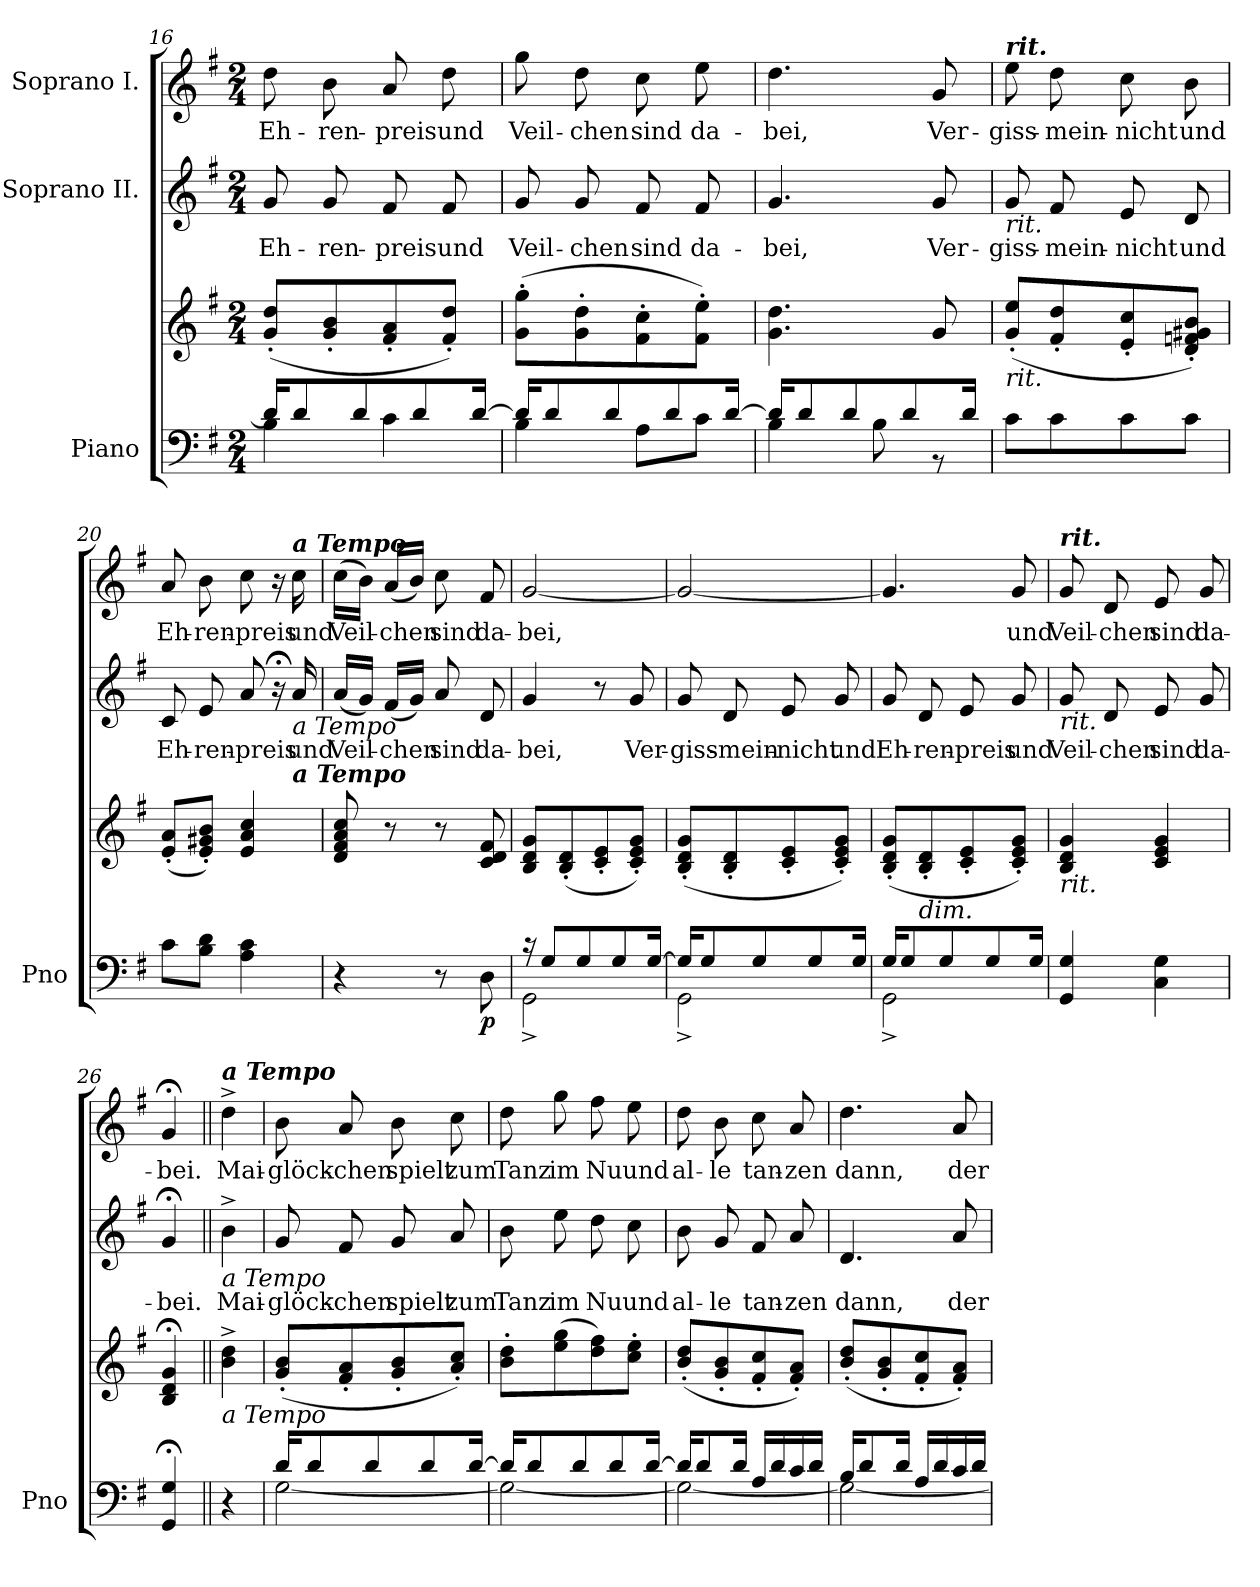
**kern	**kern	**dynam	**kern	**text	**kern	**text
*part3	*part3	*part3	*part2	*part2	*part1	*part1
*staff4	*staff3	*staff3/4	*staff2	*staff2	*staff1	*staff1
*I"Piano	*	*	*I"Soprano II.	*	*I"Soprano I.	*
*I'Pno	*	*	*	*	*	*
!!LO:LB:g=z
*clefF4	*clefG2	*	*clefG2	*	*clefG2	*
*k[f#]	*k[f#]	*	*k[f#]	*	*k[f#]	*
*M2/4	*M2/4	*	*M2/4	*	*M2/4	*
=16	=16	=16	=16	=16	=16	=16
*^	*	*	*	*	*	*
!	!	!	!	!	!LO:LY:b	!	!LO:LY:b
16d/KL]	4B\	(8g/' 8dd/'L	.	8g/	Eh-	8dd\	Eh-
8d/	.	.	.	.	.	.	.
!	!	!	!	!	!LO:LY:b	!	!LO:LY:b
.	.	8g/' 8b/'	.	8g/	-ren-	8b\	-ren-
8d/	.	.	.	.	.	.	.
!	!	!	!	!	!LO:LY:b	!	!LO:LY:b
.	4c\	8f#/' 8a/'	.	8f#/	-preis	8a/	-preis
8d/	.	.	.	.	.	.	.
!	!	!	!	!	!LO:LY:b	!	!LO:LY:b
.	.	8f#/' 8dd/'J)	.	8f#/	und	8dd\	und
[16d/Jk	.	.	.	.	.	.	.
=17	=17	=17	=17	=17	=17	=17	=17
!	!	!	!	!	!LO:LY:b	!	!LO:LY:b
16d/KL]	4B\	(8g\' 8gg\'L	.	8g/	Veil-	8gg\	Veil-
8d/	.	.	.	.	.	.	.
!	!	!	!	!	!LO:LY:b	!	!LO:LY:b
.	.	8g\' 8dd\'	.	8g/	-chen	8dd\	-chen
8d/	.	.	.	.	.	.	.
!	!	!	!	!	!LO:LY:b	!	!LO:LY:b
.	8A\L	8f#\' 8cc\'	.	8f#/	sind	8cc\	sind
8d/	.	.	.	.	.	.	.
!	!	!	!	!	!LO:LY:b	!	!LO:LY:b
.	8c\J	8f#\' 8ee\'J)	.	8f#/	da-	8ee\	da-
[16d/Jk	.	.	.	.	.	.	.
=18	=18	=18	=18	=18	=18	=18	=18
!	!	!	!	!	!LO:LY:b	!	!LO:LY:b
16d/KL]	4B\	4.g\ 4.dd\	.	4.g/	-bei,	4.dd\	-bei,
8d/	.	.	.	.	.	.	.
8d/	.	.	.	.	.	.	.
.	8B\	.	.	.	.	.	.
8d/	.	.	.	.	.	.	.
!	!	!	!	!	!LO:LY:b	!	!LO:LY:b
.	8r	8g/	.	8g/	Ver-	8g/	Ver-
16d/Jk	.	.	.	.	.	.	.
*v	*v	*	*	*	*	*	*
=19	=19	=19	=19	=19	=19	=19
!	!	!	!	!	!LO:TX:a:Bi:t=rit.	!
!	!	!	!LO:TX:b:i:t=rit.	!	!	!
!	!LO:TX:b:i:t=rit.	!	!	!	!	!
!	!	!	!	!LO:LY:b	!	!LO:LY:b
8c\L	(8g/' 8ee/'L	.	8g/	-giss-	8ee\	-giss-
!	!	!	!	!LO:LY:b	!	!LO:LY:b
8c\	8f#/' 8dd/'	.	8f#/	-mein-	8dd\	-mein-
!	!	!	!	!LO:LY:b	!	!LO:LY:b
8c\	8e/' 8cc/'	.	8e/	-nicht	8cc\	-nicht
!	!	!	!	!LO:LY:b	!	!LO:LY:b
8c\J	8d/' 8fn/' 8g#X/' 8b/'J)	.	8d/	und	8b\	und
!!LO:LB:g=z
=20	=20	=20	=20	=20	=20	=20
*	*^	*	*	*	*	*
!	!	!	!	!	!LO:LY:b	!	!LO:LY:b
8c\L	(8e/' 8a/'L	4ryy	.	8c/	Eh-	8a/	Eh-
!	!	!	!	!	!LO:LY:b	!	!LO:LY:b
8B\ 8d\J	8e/' 8g#X/' 8b/'J)	.	.	8e/	-ren-	8b\	-ren-
!	!	!	!	!	!LO:LY:b	!	!LO:LY:b
4A\ 4c\	4e/ 4a/ 4cc/	8ryy	.	8a/	-preis	8cc\	-preis
.	.	16ryy	.	16r;<	.	16r	.
!	!	!	!	!	!	!LO:TX:a:Bi:t=a Tempo	!
!	!	!	!	!LO:TX:b:i:t=a Tempo	!	!	!
!	!	!LO:TX:a:Bi:t=a Tempo	!	!	!	!	!
!	!	!	!	!	!LO:LY:b	!	!LO:LY:b
.	.	16ryy	.	16a/	und	16cc\	und
=21	=21	=21	=21	=21	=21	=21	=21
!	!	!	!	!	!LO:LY:b	!	!LO:LY:b
*	*v	*v	*	*	*	*	*
4r	8d/ 8f#/ 8a/ 8cc/	.	(16a/LL	Veil-	(16cc\LL	Veil-
.	.	.	16g/JJ)	.	16b\JJ)	.
!	!	!	!	!LO:LY:b	!	!LO:LY:b
.	8r	.	(16f#/LL	-chen	(16a/LL	-chen
.	.	.	16g/JJ)	.	16b/JJ)	.
!	!	!	!	!LO:LY:b	!	!LO:LY:b
8r	8r	.	8a/	sind	8cc\	sind
!	!	!LO:DY:b=2	!	!LO:LY:b	!	!LO:LY:b
8D\	8c/ 8d/ 8f#/	p	8d/	da-	8f#/	da-
=22	=22	=22	=22	=22	=22	=22
*^	*	*	*	*	*	*
!	!	!	!	!	!LO:LY:b	!	!LO:LY:b
16r	2GG^\	8B/ 8d/ 8g/L	.	4g/	bei,	[2g/	-bei,
8G/L	.	.	.	.	.	.	.
.	.	(8B/' 8d/'	.	.	.	.	.
8G/	.	.	.	.	.	.	.
.	.	8c/' 8e/'	.	8r	.	.	.
8G/	.	.	.	.	.	.	.
!	!	!	!	!	!LO:LY:b	!	!
.	.	8c/' 8e/' 8g/'J)	.	8g/	Ver-	.	.
[16G/Jk	.	.	.	.	.	.	.
!!LO:LB:g=z
=23	=23	=23	=23	=23	=23	=23	=23
!	!	!	!	!	!LO:LY:b	!	!
16G/KL]	2GG^\	(8B/' 8d/' 8g/'L	.	8g/	-giss-	2g/_	.
8G/	.	.	.	.	.	.	.
!	!	!	!	!	!LO:LY:b	!	!
.	.	8B/' 8d/'	.	8d/	-mein-	.	.
8G/	.	.	.	.	.	.	.
!	!	!	!	!	!LO:LY:b	!	!
.	.	8c/' 8e/'	.	8e/	-nicht	.	.
8G/	.	.	.	.	.	.	.
!	!	!	!	!	!LO:LY:b	!	!
.	.	8c/' 8e/' 8g/'J)	.	8g/	und	.	.
16G/Jk	.	.	.	.	.	.	.
=24	=24	=24	=24	=24	=24	=24	=24
!	!	!	!	!	!LO:LY:b	!	!
16G/KL	2GG^\	(8B/' 8d/' 8g/'L	.	8g/	Eh-	4.g/]	.
8G/	.	.	.	.	.	.	.
!	!	!LO:TX:b:i:t=dim.	!	!	!	!	!
!	!	!	!	!	!LO:LY:b	!	!
.	.	8B/' 8d/'	.	8d/	-ren-	.	.
8G/	.	.	.	.	.	.	.
!	!	!	!	!	!LO:LY:b	!	!
.	.	8c/' 8e/'	.	8e/	-preis	.	.
8G/	.	.	.	.	.	.	.
!	!	!	!	!	!LO:LY:b	!	!LO:LY:b
.	.	8c/' 8e/' 8g/'J)	.	8g/	und	8g/	und
16G/Jk	.	.	.	.	.	.	.
*v	*v	*	*	*	*	*	*
=25	=25	=25	=25	=25	=25	=25
!	!	!	!	!	!LO:TX:a:Bi:t=rit.	!
!	!	!	!LO:TX:b:i:t=rit.	!	!	!
!	!LO:TX:b:i:t=rit.	!	!	!	!	!
!	!	!	!	!LO:LY:b	!	!LO:LY:b
4GG/ 4G/	4B/ 4d/ 4g/	.	8g/	Veil-	8g/	Veil-
!	!	!	!	!LO:LY:b	!	!LO:LY:b
.	.	.	8d/	-chen	8d/	-chen
!	!	!	!	!LO:LY:b	!	!LO:LY:b
4C\ 4G\	4c/ 4e/ 4g/	.	8e/	sind	8e/	sind
!	!	!	!	!LO:LY:b	!	!LO:LY:b
.	.	.	8g/	da-	8g/	da-
=26	=26	=26	=26	=26	=26	=26
!	!	!	!	!LO:LY:b	!	!LO:LY:b
4GG/; 4G/;	4B/;< 4d/;< 4g/;<	.	4g;</	-bei.	4g;</	-bei.
!!LO:PB:g=z
=27||	=27||	=27||	=27||	=27||	=27||	=27||
!	!	!	!	!	!LO:TX:a:Bi:t=a Tempo	!
!	!	!	!LO:TX:b:i:t=a Tempo	!	!	!
!	!LO:TX:b:i:t=a Tempo	!	!	!	!	!
!	!	!	!	!LO:LY:b	!	!LO:LY:b
4r	4b\^ 4dd\^	.	4b^\	Mai-	4dd^\	Mai-
=28	=28	=28	=28	=28	=28	=28
*^	*	*	*	*	*	*
!	!	!	!	!	!LO:LY:b	!	!LO:LY:b
16d/KL	[2G\	(8g/' 8b/'L	.	8g/	-glöck-	8b\	-glöck-
8d/	.	.	.	.	.	.	.
!	!	!	!	!	!LO:LY:b	!	!LO:LY:b
.	.	8f#/' 8a/'	.	8f#/	-chen	8a/	-chen
8d/	.	.	.	.	.	.	.
!	!	!	!	!	!LO:LY:b	!	!LO:LY:b
.	.	8g/' 8b/'	.	8g/	spielt	8b\	spielt
8d/	.	.	.	.	.	.	.
!	!	!	!	!	!LO:LY:b	!	!LO:LY:b
.	.	8a/' 8cc/'J)	.	8a/	zum	8cc\	zum
[16d/Jk	.	.	.	.	.	.	.
=29	=29	=29	=29	=29	=29	=29	=29
!	!	!	!	!	!LO:LY:b	!	!LO:LY:b
16d/KL]	2G\_	8b\' 8dd\'L	.	8b\	Tanz	8dd\	Tanz
8d/	.	.	.	.	.	.	.
!	!	!	!	!	!LO:LY:b	!	!LO:LY:b
.	.	(8ee\ 8gg\	.	8ee\	im	8gg\	im
8d/	.	.	.	.	.	.	.
!	!	!	!	!	!LO:LY:b	!	!LO:LY:b
.	.	8dd\ 8ff#\)	.	8dd\	Nu	8ff#\	Nu
8d/	.	.	.	.	.	.	.
!	!	!	!	!	!LO:LY:b	!	!LO:LY:b
.	.	8cc\' 8ee\'J	.	8cc\	und	8ee\	und
[16d/Jk	.	.	.	.	.	.	.
=30	=30	=30	=30	=30	=30	=30	=30
!	!	!	!	!	!LO:LY:b	!	!LO:LY:b
16d/KL]	2G\_	(8b/' 8dd/'L	.	8b\	al-	8dd\	al-
8d/	.	.	.	.	.	.	.
!	!	!	!	!	!LO:LY:b	!	!LO:LY:b
.	.	8g/' 8b/'	.	8g/	-le	8b\	-le
16d/Jk	.	.	.	.	.	.	.
!	!	!	!	!	!LO:LY:b	!	!LO:LY:b
16A/LL	.	8f#/' 8cc/'	.	8f#/	tan-	8cc\	tan-
16d/	.	.	.	.	.	.	.
!	!	!	!	!	!LO:LY:b	!	!LO:LY:b
16c/	.	8f#/' 8a/'J)	.	8a/	-zen	8a/	-zen
16d/JJ	.	.	.	.	.	.	.
!!LO:LB:g=z
=31	=31	=31	=31	=31	=31	=31	=31
!	!	!	!	!	!LO:LY:b	!	!LO:LY:b
16B/KL	2G\_	(8b/' 8dd/'L	.	4.d/	dann,	4.dd\	dann,
8d/	.	.	.	.	.	.	.
.	.	8g/' 8b/'	.	.	.	.	.
16d/Jk	.	.	.	.	.	.	.
16A/LL	.	8f#/' 8cc/'	.	.	.	.	.
16d/	.	.	.	.	.	.	.
!	!	!	!	!	!LO:LY:b	!	!LO:LY:b
16c/	.	8f#/' 8a/'J)	.	8a/	der	8a/	der
16d/JJ	.	.	.	.	.	.	.
*v	*v	*	*	*	*	*	*
=	=	=	=	=	=	=
*-	*-	*-	*-	*-	*-	*-
